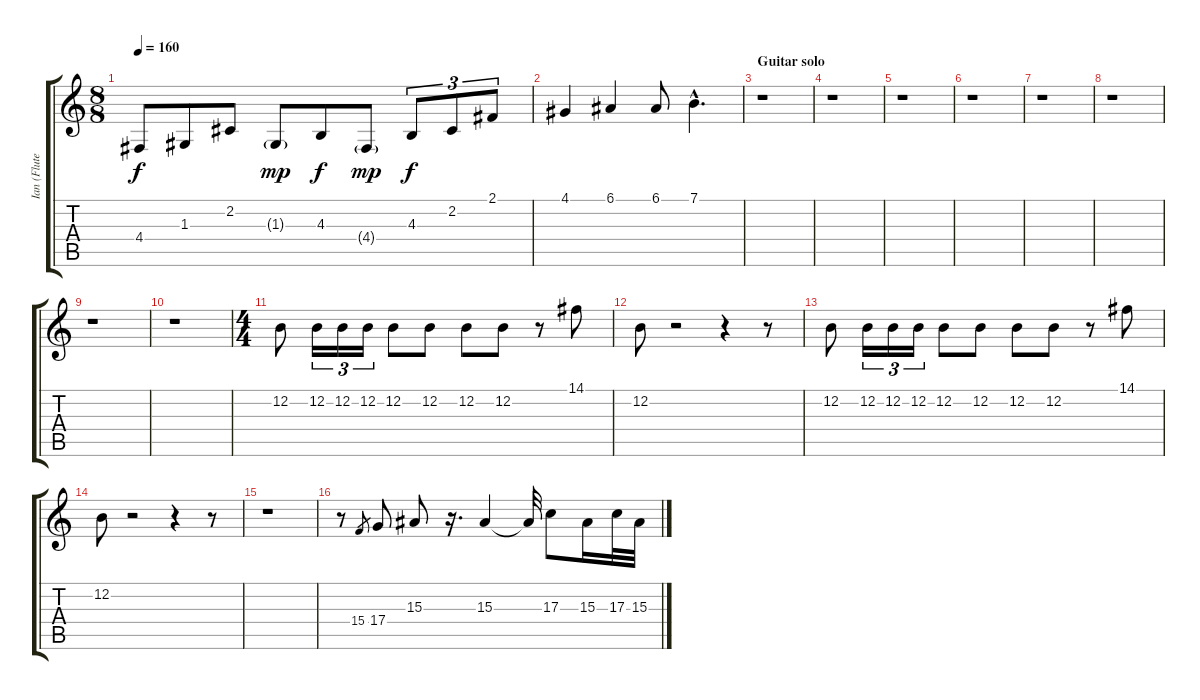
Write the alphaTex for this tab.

\track ("Ian (Flute) " "Ian (Flute") {instrument flute}
\staff {score tabs}
\tuning (E4 B3 G3 D3 A2 E2) {hide}
\ts (8 8)
\tempo 160
\clef g2
\ks c
4.4.8{dy f} 1.3.8 2.2.8 1.3{g}.8{dy mp} 4.3.8{dy f} 4.4{g}.8{dy mp} 4.3.8{tu (3 2) dy f} 2.2.8{tu (3 2)} 2.1.8{tu (3 2)} |
4.1.4 6.1.4 6.1.8 7.1{hac}.4{d} |
\section ("" "Guitar solo")
r.1 |
r.1 |
r.1 |
r.1 |
r.1 |
r.1 |
r.1 |
r.1 |
\ts (4 4)
12.2.8 12.2.16{tu (3 2)} 12.2.16{tu (3 2)} 12.2.16{tu (3 2)} 12.2.8 12.2.8 12.2.8 12.2.8 r.8 14.1.8 |
12.2.8 r.2 r.4 r.8 |
12.2.8 12.2.16{tu (3 2)} 12.2.16{tu (3 2)} 12.2.16{tu (3 2)} 12.2.8 12.2.8 12.2.8 12.2.8 r.8 14.1.8 |
12.2.8 r.2 r.4 r.8 |
r.1 |
r.8 15.4.8{gr} 17.4.8 15.3.8 r.16{d} 15.3.4 15.3{t}.32 17.3.8 15.3.16 17.3.32 15.3.32
